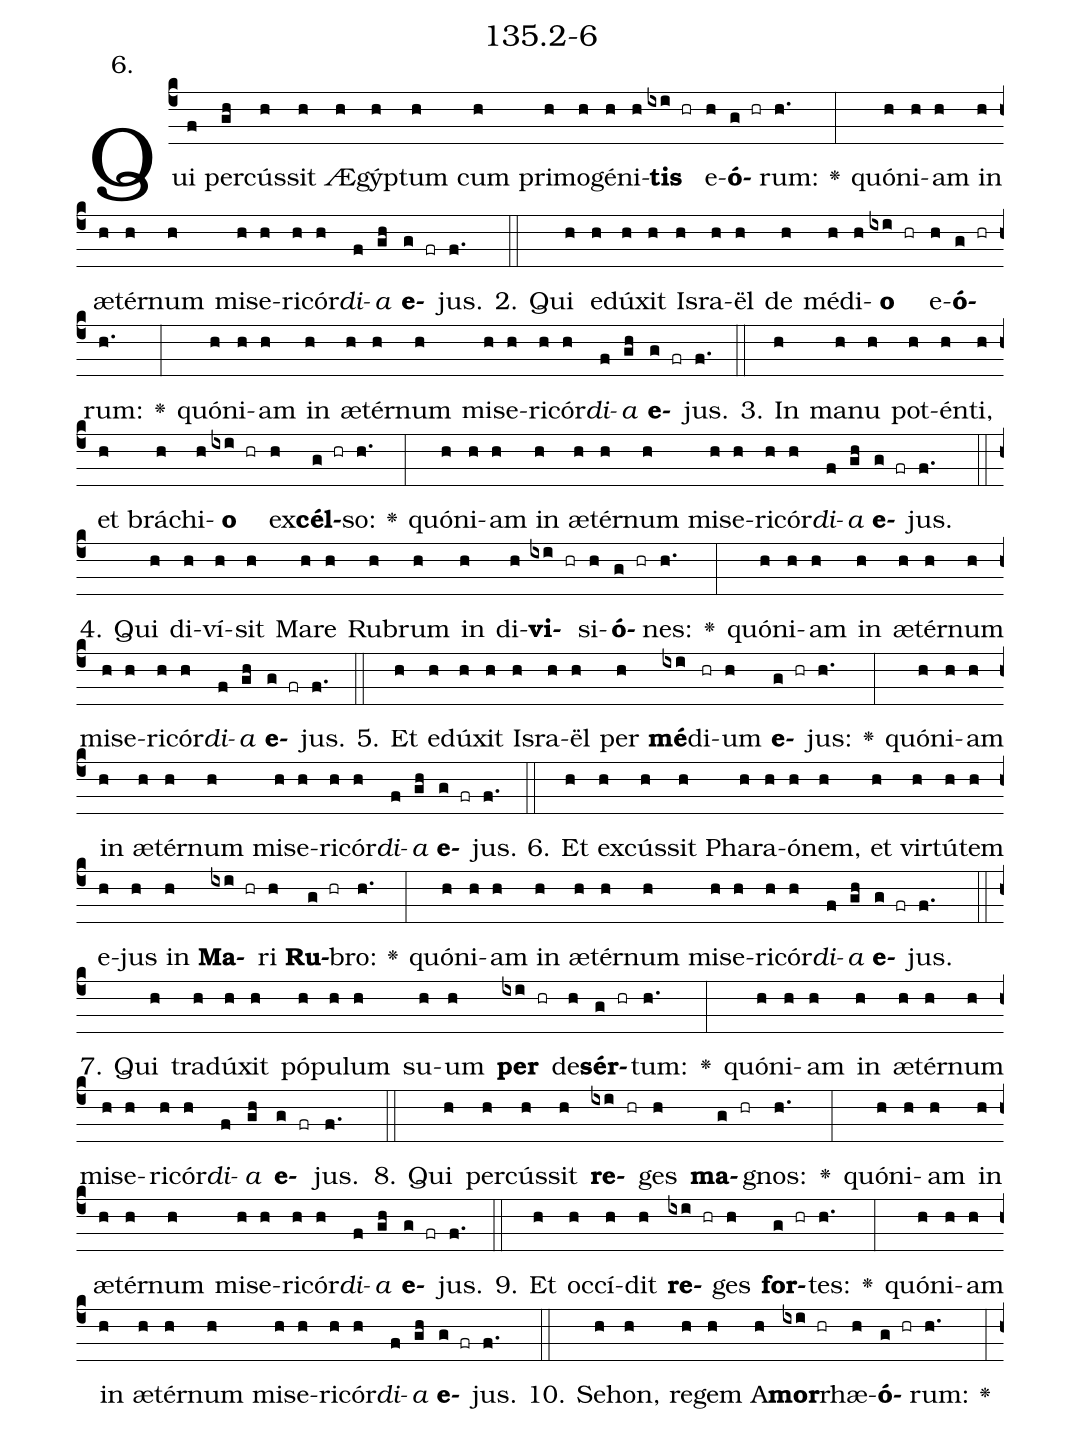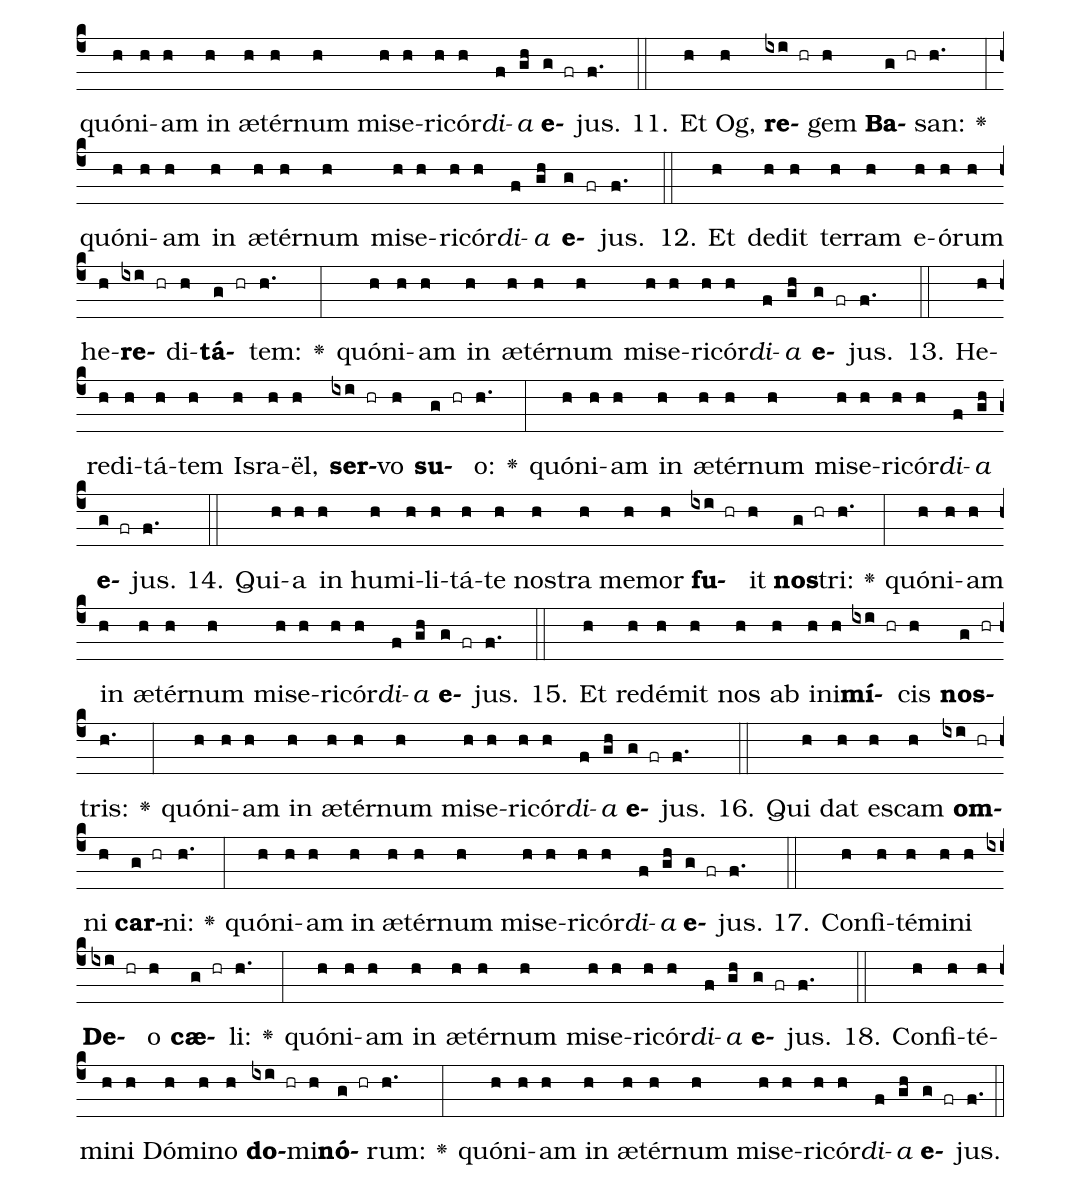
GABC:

name: 135.2-6;
annotation: 6.;
%%
(c4)Qui(f) per(gh)cús(h)sit(h) Æ(h)gýp(h)tum(h) cum(h) pri(h)mo(h)gé(h)ni(h)<b>tis</b>(ixi hr) e(h)<b>ó</b>(g hr)rum:(h.) <v>\greheightstar</v>(:) quón(h)i(h)am(h) in(h) æ(h)tér(h)num(h) mi(h)se(h)ri(h)cór(h)<i>di</i>(f)<i>a</i>(gh) <b>e</b>(g fr)jus.(f.) (::)
2. Qui(h) e(h)dú(h)xit(h) Is(h)ra(h)ël(h) de(h) mé(h)di(h)<b>o</b>(ixi hr) e(h)<b>ó</b>(g hr)rum:(h.) <v>\greheightstar</v>(:) quón(h)i(h)am(h) in(h) æ(h)tér(h)num(h) mi(h)se(h)ri(h)cór(h)<i>di</i>(f)<i>a</i>(gh) <b>e</b>(g fr)jus.(f.) (::)
3. In(h) ma(h)nu(h) pot(h)én(h)ti,(h) et(h) brá(h)chi(h)<b>o</b>(ixi hr) ex(h)<b>cél</b>(g hr)so:(h.) <v>\greheightstar</v>(:) quón(h)i(h)am(h) in(h) æ(h)tér(h)num(h) mi(h)se(h)ri(h)cór(h)<i>di</i>(f)<i>a</i>(gh) <b>e</b>(g fr)jus.(f.) (::)
4. Qui(h) di(h)ví(h)sit(h) Ma(h)re(h) Ru(h)brum(h) in(h) di(h)<b>vi</b>(ixi hr)si(h)<b>ó</b>(g hr)nes:(h.) <v>\greheightstar</v>(:) quón(h)i(h)am(h) in(h) æ(h)tér(h)num(h) mi(h)se(h)ri(h)cór(h)<i>di</i>(f)<i>a</i>(gh) <b>e</b>(g fr)jus.(f.) (::)
5. Et(h) e(h)dú(h)xit(h) Is(h)ra(h)ël(h) per(h) <b>mé</b>(ixi)di(hr)um(h) <b>e</b>(g hr)jus:(h.) <v>\greheightstar</v>(:) quón(h)i(h)am(h) in(h) æ(h)tér(h)num(h) mi(h)se(h)ri(h)cór(h)<i>di</i>(f)<i>a</i>(gh) <b>e</b>(g fr)jus.(f.) (::)
6. Et(h) ex(h)cús(h)sit(h) Pha(h)ra(h)ó(h)nem,(h) et(h) vir(h)tú(h)tem(h) e(h)jus(h) in(h) <b>Ma</b>(ixi hr)ri(h) <b>Ru</b>(g hr)bro:(h.) <v>\greheightstar</v>(:) quón(h)i(h)am(h) in(h) æ(h)tér(h)num(h) mi(h)se(h)ri(h)cór(h)<i>di</i>(f)<i>a</i>(gh) <b>e</b>(g fr)jus.(f.) (::)
7. Qui(h) tra(h)dú(h)xit(h) pó(h)pu(h)lum(h) su(h)um(h) <b>per</b>(ixi hr) de(h)<b>sér</b>(g hr)tum:(h.) <v>\greheightstar</v>(:) quón(h)i(h)am(h) in(h) æ(h)tér(h)num(h) mi(h)se(h)ri(h)cór(h)<i>di</i>(f)<i>a</i>(gh) <b>e</b>(g fr)jus.(f.) (::)
8. Qui(h) per(h)cús(h)sit(h) <b>re</b>(ixi hr)ges(h) <b>ma</b>(g hr)gnos:(h.) <v>\greheightstar</v>(:) quón(h)i(h)am(h) in(h) æ(h)tér(h)num(h) mi(h)se(h)ri(h)cór(h)<i>di</i>(f)<i>a</i>(gh) <b>e</b>(g fr)jus.(f.) (::)
9. Et(h) oc(h)cí(h)dit(h) <b>re</b>(ixi hr)ges(h) <b>for</b>(g hr)tes:(h.) <v>\greheightstar</v>(:) quón(h)i(h)am(h) in(h) æ(h)tér(h)num(h) mi(h)se(h)ri(h)cór(h)<i>di</i>(f)<i>a</i>(gh) <b>e</b>(g fr)jus.(f.) (::)
10. Se(h)hon,(h) re(h)gem(h) A(h)<b>mor</b>(ixi hr)rhæ(h)<b>ó</b>(g hr)rum:(h.) <v>\greheightstar</v>(:) quón(h)i(h)am(h) in(h) æ(h)tér(h)num(h) mi(h)se(h)ri(h)cór(h)<i>di</i>(f)<i>a</i>(gh) <b>e</b>(g fr)jus.(f.) (::)
11. Et(h) Og,(h) <b>re</b>(ixi hr)gem(h) <b>Ba</b>(g hr)san:(h.) <v>\greheightstar</v>(:) quón(h)i(h)am(h) in(h) æ(h)tér(h)num(h) mi(h)se(h)ri(h)cór(h)<i>di</i>(f)<i>a</i>(gh) <b>e</b>(g fr)jus.(f.) (::)
12. Et(h) de(h)dit(h) ter(h)ram(h) e(h)ó(h)rum(h) he(h)<b>re</b>(ixi hr)di(h)<b>tá</b>(g hr)tem:(h.) <v>\greheightstar</v>(:) quón(h)i(h)am(h) in(h) æ(h)tér(h)num(h) mi(h)se(h)ri(h)cór(h)<i>di</i>(f)<i>a</i>(gh) <b>e</b>(g fr)jus.(f.) (::)
13. He(h)re(h)di(h)tá(h)tem(h) Is(h)ra(h)ël,(h) <b>ser</b>(ixi hr)vo(h) <b>su</b>(g hr)o:(h.) <v>\greheightstar</v>(:) quón(h)i(h)am(h) in(h) æ(h)tér(h)num(h) mi(h)se(h)ri(h)cór(h)<i>di</i>(f)<i>a</i>(gh) <b>e</b>(g fr)jus.(f.) (::)
14. Qui(h)a(h) in(h) hu(h)mi(h)li(h)tá(h)te(h) nos(h)tra(h) me(h)mor(h) <b>fu</b>(ixi hr)it(h) <b>nos</b>(g hr)tri:(h.) <v>\greheightstar</v>(:) quón(h)i(h)am(h) in(h) æ(h)tér(h)num(h) mi(h)se(h)ri(h)cór(h)<i>di</i>(f)<i>a</i>(gh) <b>e</b>(g fr)jus.(f.) (::)
15. Et(h) red(h)é(h)mit(h) nos(h) ab(h) in(h)i(h)<b>mí</b>(ixi hr)cis(h) <b>nos</b>(g hr)tris:(h.) <v>\greheightstar</v>(:) quón(h)i(h)am(h) in(h) æ(h)tér(h)num(h) mi(h)se(h)ri(h)cór(h)<i>di</i>(f)<i>a</i>(gh) <b>e</b>(g fr)jus.(f.) (::)
16. Qui(h) dat(h) es(h)cam(h) <b>om</b>(ixi hr)ni(h) <b>car</b>(g hr)ni:(h.) <v>\greheightstar</v>(:) quón(h)i(h)am(h) in(h) æ(h)tér(h)num(h) mi(h)se(h)ri(h)cór(h)<i>di</i>(f)<i>a</i>(gh) <b>e</b>(g fr)jus.(f.) (::)
17. Con(h)fi(h)té(h)mi(h)ni(h) <b>De</b>(ixi hr)o(h) <b>cæ</b>(g hr)li:(h.) <v>\greheightstar</v>(:) quón(h)i(h)am(h) in(h) æ(h)tér(h)num(h) mi(h)se(h)ri(h)cór(h)<i>di</i>(f)<i>a</i>(gh) <b>e</b>(g fr)jus.(f.) (::)
18. Con(h)fi(h)té(h)mi(h)ni(h) Dó(h)mi(h)no(h) <b>do</b>(ixi hr)mi(h)<b>nó</b>(g hr)rum:(h.) <v>\greheightstar</v>(:) quón(h)i(h)am(h) in(h) æ(h)tér(h)num(h) mi(h)se(h)ri(h)cór(h)<i>di</i>(f)<i>a</i>(gh) <b>e</b>(g fr)jus.(f.) (::)
